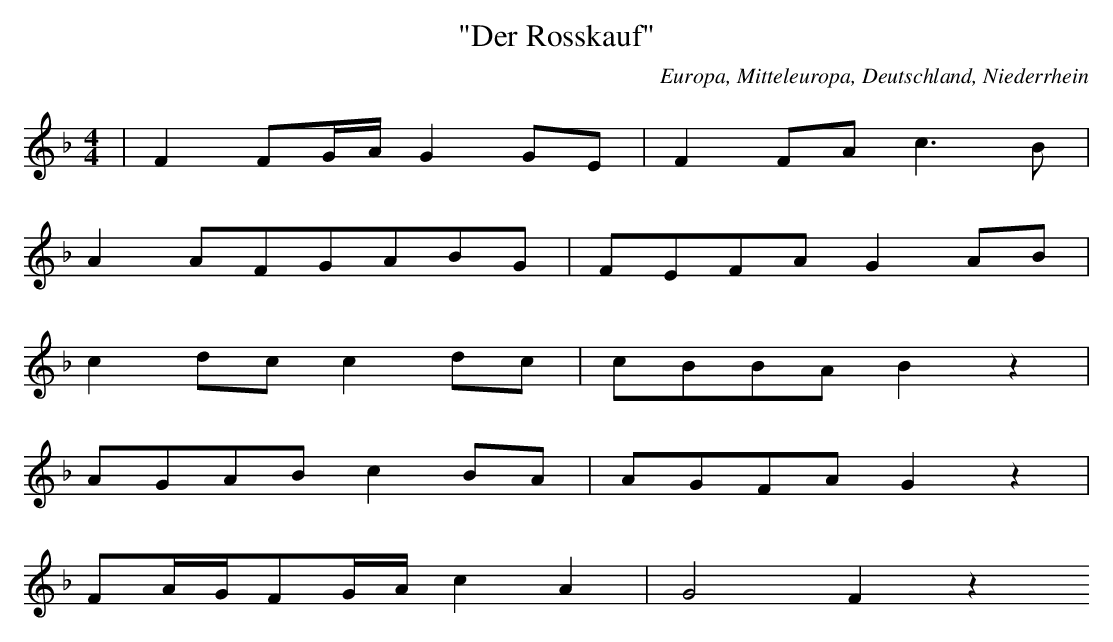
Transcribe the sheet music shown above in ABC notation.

X:1
T: "Der Rosskauf"
O: Europa, Mitteleuropa, Deutschland, Niederrhein
M: 4/4
L: 1/16
K: F
 | F4F2GAG4G2E2 | F4F2A2c6B2 |
A4A2F2G2A2B2G2 | F2E2F2A2G4A2B2 |
c4d2c2c4d2c2 | c2B2B2A2B4z4 |
A2G2A2B2c4B2A2 | A2G2F2A2G4z4 |
F2AGF2GAc4A4 | G8F4z4
